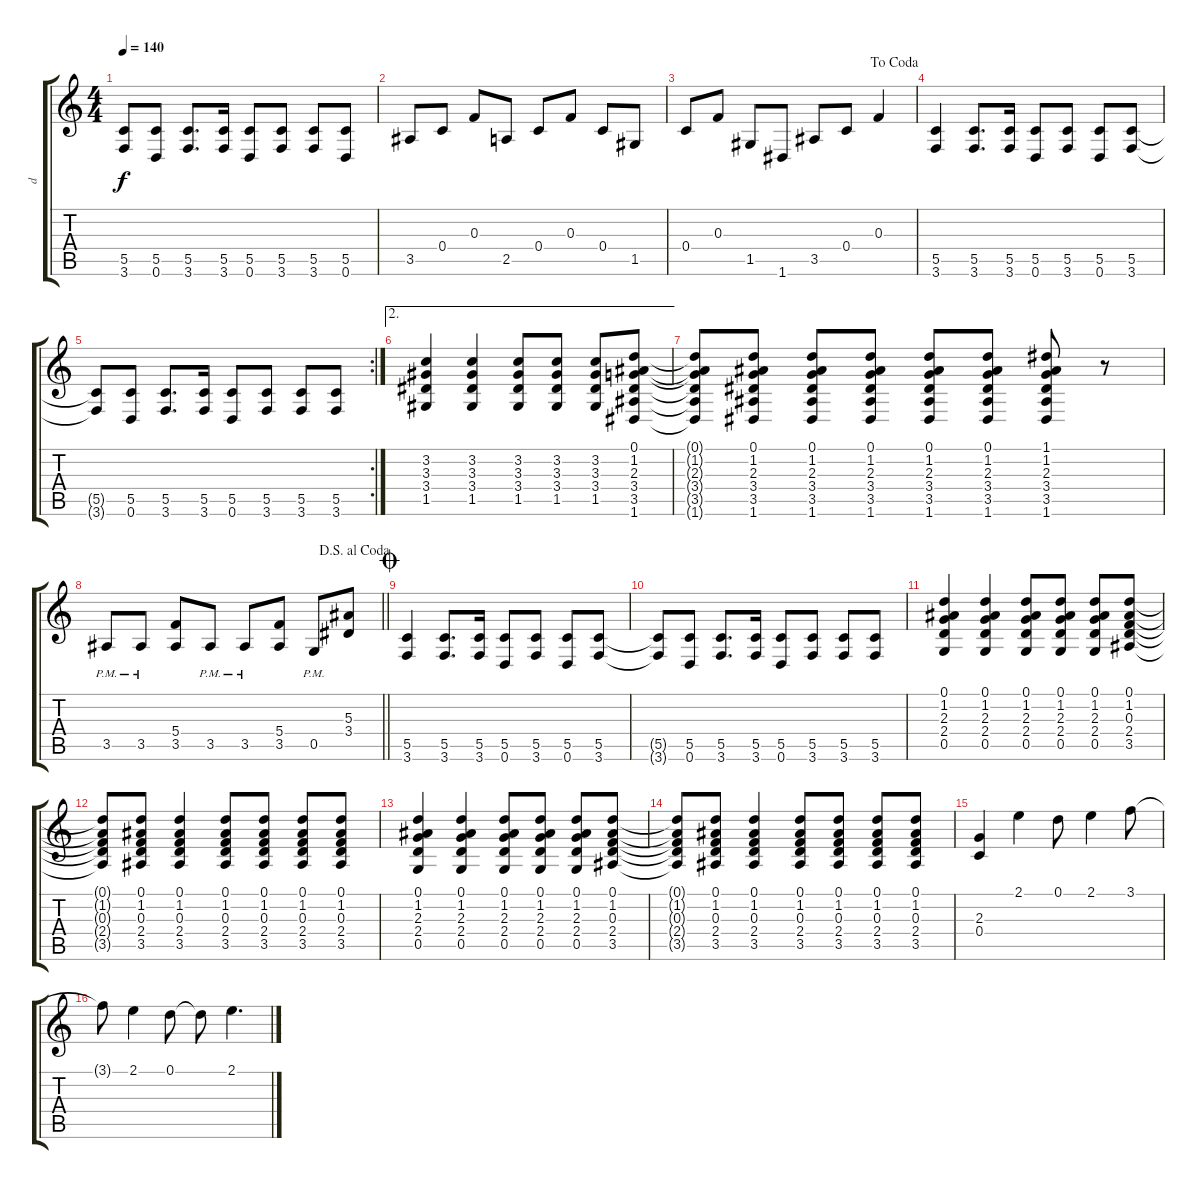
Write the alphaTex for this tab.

\track ("d" "d") {instrument distortionguitar}
\staff {score tabs}
\tuning (D4 A3 F3 C3 G2 D2) {hide}
\ts (4 4)
\tempo 140
\clef g2
\ks c
(5.5{t} 3.6{t}).8{dy f} (5.5 0.6).8 (5.5 3.6).8{d} (5.5 3.6).16 (5.5 0.6).8 (5.5 3.6).8 (5.5 3.6).8 (5.5 0.6).8 |
3.5.8 0.4.8 0.3.8 2.5.8 0.4.8 0.3.8 0.4.8 1.5.8 |
\jump dacoda
0.4.8 0.3.8 1.5.8 1.6.8 3.5.8 0.4.8 0.3.4 |
(5.5 3.6).4 (5.5 3.6).8{d} (5.5 3.6).16 (5.5 0.6).8 (5.5 3.6).8 (5.5 0.6).8 (5.5 3.6).8 |
\rc 2
(5.5{t} 3.6{t}).8 (5.5 0.6).8 (5.5 3.6).8{d} (5.5 3.6).16 (5.5 0.6).8 (5.5 3.6).8 (5.5 3.6).8 (5.5 3.6).8 |
\ae 2
(3.2 3.3 3.4 1.5).4 (3.2 3.3 3.4 1.5).4 (3.2 3.3 3.4 1.5).8 (3.2 3.3 3.4 1.5).8 (3.2 3.3 3.4 1.5).8 (0.1 1.2 2.3 3.4 3.5 1.6).8 |
(0.1{t} 1.2{t} 2.3{t} 3.4{t} 3.5{t} 1.6{t}).8 (0.1 1.2 2.3 3.4 3.5 1.6).8 (0.1 1.2 2.3 3.4 3.5 1.6).8 (0.1 1.2 2.3 3.4 3.5 1.6).8 (0.1 1.2 2.3 3.4 3.5 1.6).8 (0.1 1.2 2.3 3.4 3.5 1.6).8 (1.1 1.2 2.3 3.4 3.5 1.6).8 r.8 |
\jump dalsegnoalcoda
\barLineRight lightlight
3.5{pm}.8 3.5{pm}.8 (5.4 3.5).8 3.5{pm}.8 3.5{pm}.8 (5.4 3.5).8 0.5{pm}.8 (5.3 3.4).8 |
\jump coda
(5.5 3.6).4 (5.5 3.6).8{d} (5.5 3.6).16 (5.5 0.6).8 (5.5 3.6).8 (5.5 0.6).8 (5.5 3.6).8 |
(5.5{t} 3.6{t}).8 (5.5 0.6).8 (5.5 3.6).8{d} (5.5 3.6).16 (5.5 0.6).8 (5.5 3.6).8 (5.5 3.6).8 (5.5 3.6).8 |
(0.1 1.2 2.3 2.4 0.5).4 (0.1 1.2 2.3 2.4 0.5).4 (0.1 1.2 2.3 2.4 0.5).8 (0.1 1.2 2.3 2.4 0.5).8 (0.1 1.2 2.3 2.4 0.5).8 (0.1 1.2 0.3 2.4 3.5).8 |
(0.1{t} 1.2{t} 0.3{t} 2.4{t} 3.5{t}).8 (0.1 1.2 0.3 2.4 3.5).8 (0.1 1.2 0.3 2.4 3.5).4 (0.1 1.2 0.3 2.4 3.5).8 (0.1 1.2 0.3 2.4 3.5).8 (0.1 1.2 0.3 2.4 3.5).8 (0.1 1.2 0.3 2.4 3.5).8 |
(0.1 1.2 2.3 2.4 0.5).4 (0.1 1.2 2.3 2.4 0.5).4 (0.1 1.2 2.3 2.4 0.5).8 (0.1 1.2 2.3 2.4 0.5).8 (0.1 1.2 2.3 2.4 0.5).8 (0.1 1.2 0.3 2.4 3.5).8 |
(0.1{t} 1.2{t} 0.3{t} 2.4{t} 3.5{t}).8 (0.1 1.2 0.3 2.4 3.5).8 (0.1 1.2 0.3 2.4 3.5).4 (0.1 1.2 0.3 2.4 3.5).8 (0.1 1.2 0.3 2.4 3.5).8 (0.1 1.2 0.3 2.4 3.5).8 (0.1 1.2 0.3 2.4 3.5).8 |
(2.3 0.4).4 2.1.4 0.1.8 2.1.4 3.1.8 |
3.1{t}.8 2.1.4 0.1.8 0.1{t}.8 2.1.4{d}
